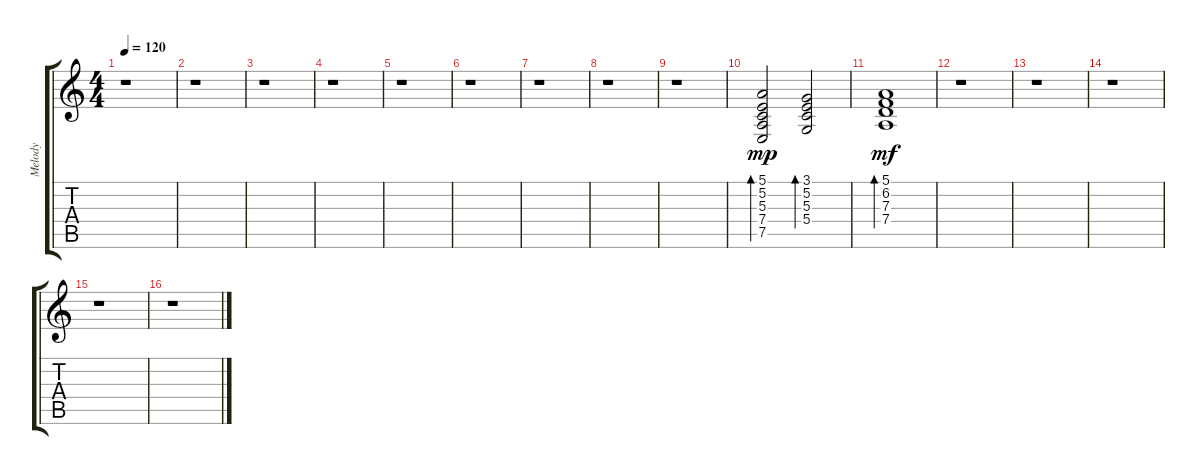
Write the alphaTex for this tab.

\track ("Melody" "Melody") {instrument lead2sawtooth}
\staff {score tabs}
\tuning (E4 B3 G3 D3 A2 E2) {hide}
\ts (4 4)
\tempo 120
\clef g2
\ks c
r.1{dy mp} |
r.1 |
r.1 |
r.1 |
r.1 |
r.1 |
r.1 |
r.1 |
r.1 |
(5.1 5.2 5.3 7.4 7.5).2{bd 240 volume 13 instrument electricguitarjazz} (3.1 5.2 5.3 5.4).2{bd 240} |
(5.1 6.2 7.3 7.4).1{bd 240 dy mf} |
r.1{volume 16 instrument lead2sawtooth} |
r.1 |
r.1 |
r.1 |
r.1
